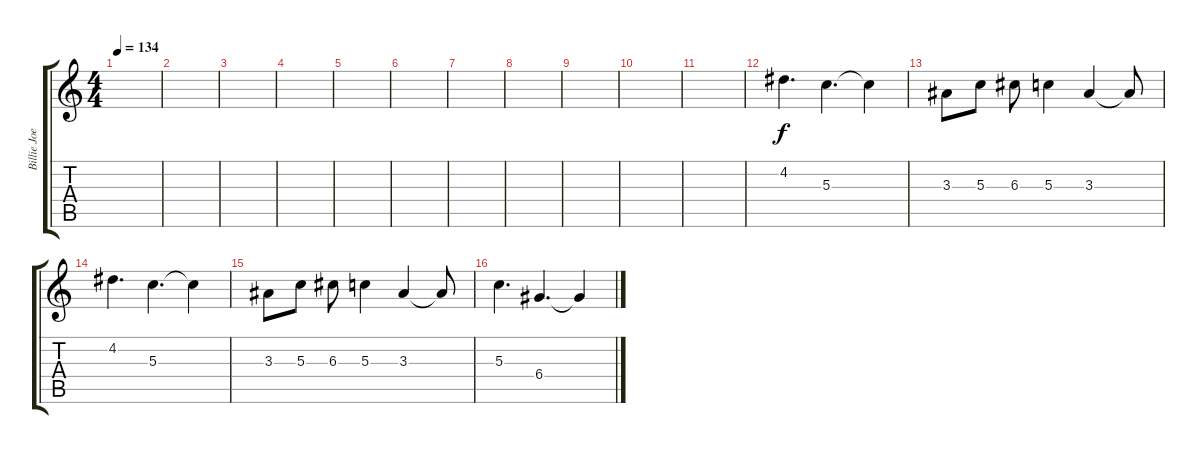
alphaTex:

\track ("Billie Joe(Guitar2)" "Billie Joe") {instrument distortionguitar}
\staff {score tabs}
\tuning (E4 B3 G3 D3 A2 E2) {hide}
\ts (4 4)
\tempo 134
\clef g2
\ks c
|
|
|
|
|
|
|
|
|
|
|
4.2.4{d} 5.3.4{d} 5.3{t}.4 |
3.3.8 5.3.8 6.3.8 5.3.4 3.3.4 3.3{t}.8 |
4.2.4{d} 5.3.4{d} 5.3{t}.4 |
3.3.8 5.3.8 6.3.8 5.3.4 3.3.4 3.3{t}.8 |
5.3.4{d} 6.4.4{d} 6.4{t}.4
